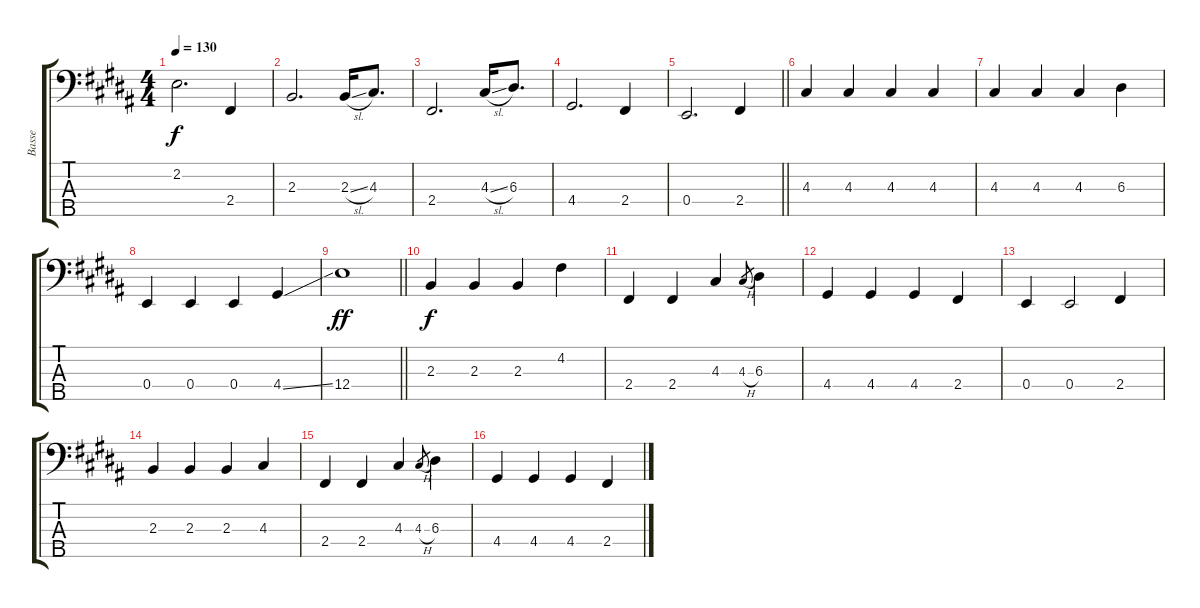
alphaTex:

\track ("Basse" "Basse") {instrument electricbassfinger}
\staff {score tabs}
\tuning (G2 D2 A1 E1 B0) {hide}
\ts (4 4)
\tempo 130
\clef f4
\ks b
2.2.2{d dy f} 2.4.4 |
2.3.2{d} 2.3{sl}.16 4.3.8{d} |
2.4.2{d} 4.3{sl}.16 6.3.8{d} |
4.4.2{d} 2.4.4 |
\barLineRight lightlight
0.4.2{d} 2.4.4 |
4.3.4 4.3.4 4.3.4 4.3.4 |
4.3.4 4.3.4 4.3.4 6.3.4 |
0.4.4 0.4.4 0.4.4 4.4{ss}.4 |
\barLineRight lightlight
12.4.1{dy ff} |
2.3.4{dy f} 2.3.4 2.3.4 4.2.4 |
2.4.4 2.4.4 4.3.4 4.3{h}.8{gr} 6.3.4 |
4.4.4 4.4.4 4.4.4 2.4.4 |
0.4.4 0.4.2 2.4.4 |
2.3.4 2.3.4 2.3.4 4.3.4 |
2.4.4 2.4.4 4.3.4 4.3{h}.8{gr} 6.3.4 |
4.4.4 4.4.4 4.4.4 2.4.4
